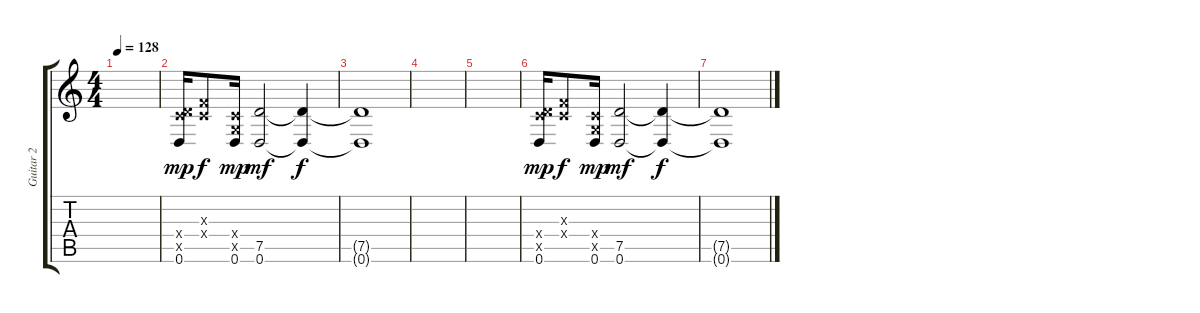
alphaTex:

\track ("Guitar 2" "Guitar 2") {instrument distortionguitar}
\staff {score tabs}
\tuning (D4 A3 F3 C3 G2 D2) {hide}
\ts (4 4)
\tempo 128
\clef g2
\ks c
|
(0.4{x} 7.5{x} 0.6).16{dy mp} (0.3{x} 0.4{x}).8{dy f} (0.4{x} 0.5{x} 0.6).16{dy mp} (7.5 0.6).2{dy mf} (7.5{t} 0.6{t}).4{dy f} |
(7.5{t} 0.6{t}).1 |
|
|
(0.4{x} 7.5{x} 0.6).16{dy mp} (0.3{x} 0.4{x}).8{dy f} (0.4{x} 0.5{x} 0.6).16{dy mp} (7.5 0.6).2{dy mf} (7.5{t} 0.6{t}).4{dy f} |
(7.5{t} 0.6{t}).1
